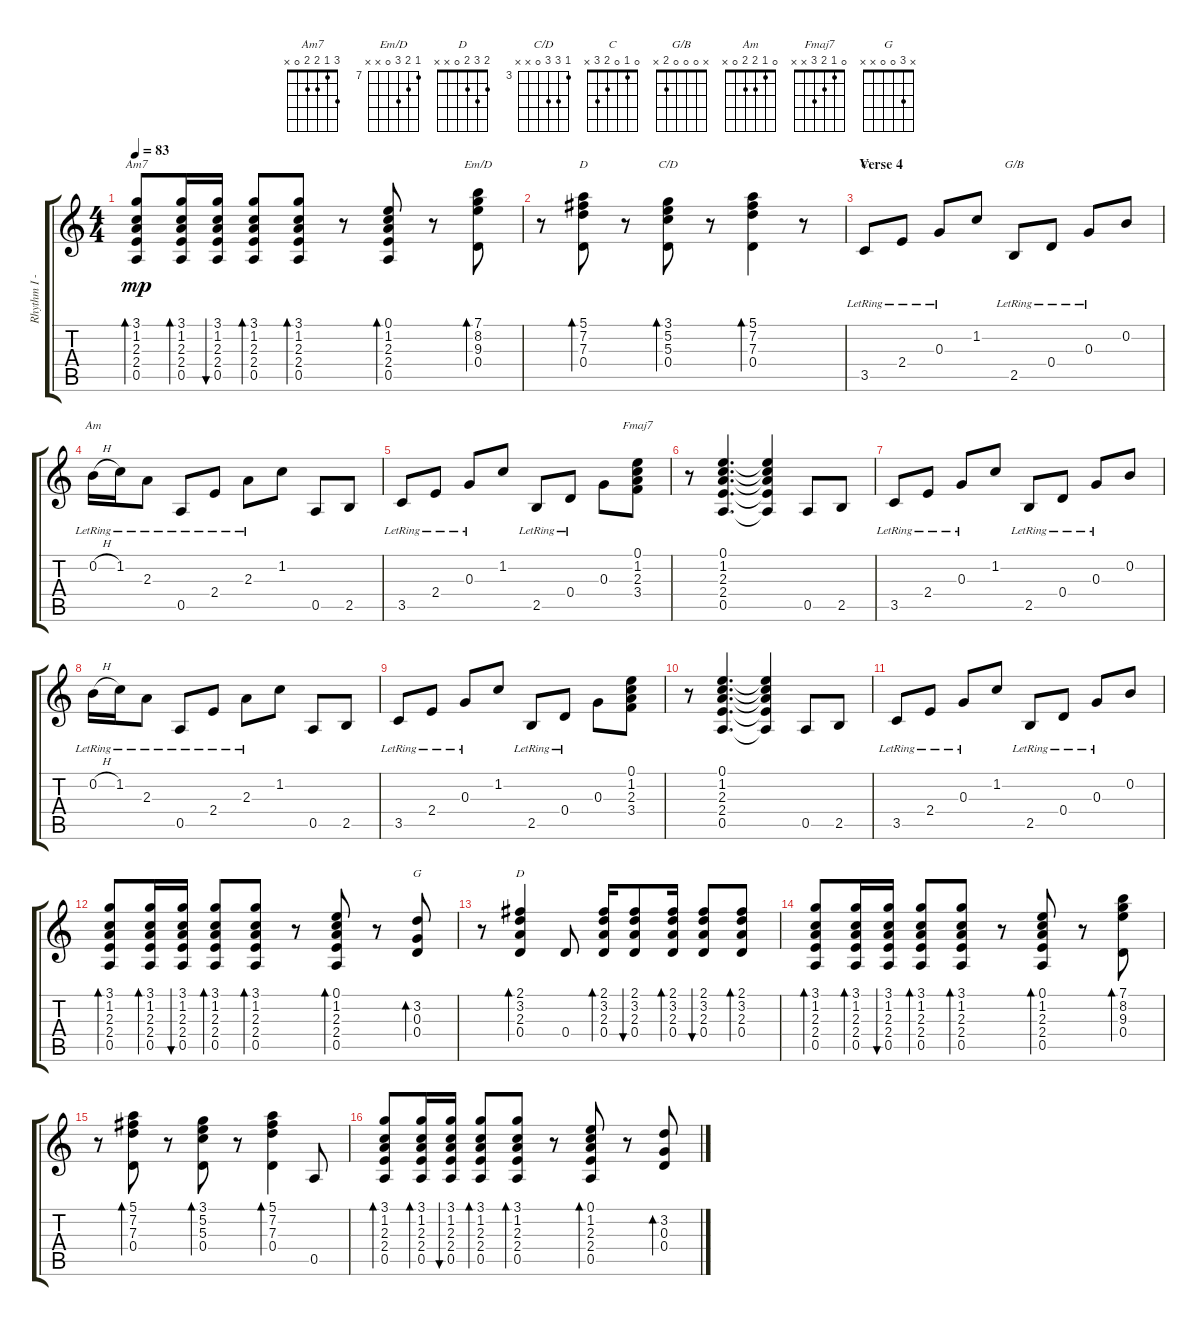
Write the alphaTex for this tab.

\track ("Rhythm I - J. Page" "Rhythm I -") {solo instrument acousticguitarsteel}
\staff {score tabs}
\tuning (E4 B3 G3 D3 A2 E2) {hide}
\chord ("Am7" 3 1 2 2 0 x)
\chord ("Em/D" 7 8 9 0 x x) {firstfret 7}
\chord ("D" 5 7 7 0 x x) {firstfret 5}
\chord ("C/D" 3 5 5 0 x x) {firstfret 3}
\chord ("C" 0 1 0 2 3 x)
\chord ("G/B" x 0 0 0 2 x)
\chord ("Am" 0 1 2 2 0 x)
\chord ("Fmaj7" 0 1 2 3 x x)
\chord ("G" x 3 0 0 x x)
\chord ("D" 2 3 2 0 x x)
\ts (4 4)
\tempo 83
\clef g2
\ks c
(3.1 1.2 2.3 2.4 0.5).8{bd 30 ch "Am7" dy mp} (3.1 1.2 2.3 2.4 0.5).16{bd 30} (3.1 1.2 2.3 2.4 0.5).16{bu 30} (3.1 1.2 2.3 2.4 0.5).8{bd 30} (3.1 1.2 2.3 2.4 0.5).8{bd 30} r.8 (0.1 1.2 2.3 2.4 0.5).8{bd 30} r.8 (7.1 8.2 9.3 0.4).8{bd 30 ch "Em/D"} |
r.8 (5.1 7.2 7.3 0.4).8{bd 30 ch "D"} r.8 (3.1 5.2 5.3 0.4).8{bd 30 ch "C/D"} r.8 (5.1 7.2 7.3 0.4).4{bd 30} r.8 |
\section ("" "Verse 4")
3.5{lr}.8{ch "C"} 2.4{lr}.8 0.3{lr}.8 1.2.8 2.5{lr}.8{ch "G/B"} 0.4{lr}.8 0.3{lr}.8 0.2.8 |
0.2{h lr}.16{ch "Am"} 1.2{lr}.16 2.3{lr}.8 0.5{lr}.8 2.4{lr}.8 2.3{lr}.8 1.2.8 0.5.8 2.5.8 |
3.5{lr}.8 2.4{lr}.8 0.3{lr}.8 1.2.8 2.5{lr}.8 0.4{lr}.8 0.3.8 (0.1 1.2 2.3 3.4).8{ch "Fmaj7"} |
r.8 (0.1 1.2 2.3 2.4 0.5).4{d} (0.1{t} 1.2{t} 2.3{t} 2.4{t} 0.5{t}).4 0.5.8 2.5.8 |
3.5{lr}.8 2.4{lr}.8 0.3{lr}.8 1.2.8 2.5{lr}.8 0.4{lr}.8 0.3{lr}.8 0.2.8 |
0.2{h lr}.16 1.2{lr}.16 2.3{lr}.8 0.5{lr}.8 2.4{lr}.8 2.3{lr}.8 1.2.8 0.5.8 2.5.8 |
3.5{lr}.8 2.4{lr}.8 0.3{lr}.8 1.2.8 2.5{lr}.8 0.4{lr}.8 0.3.8 (0.1 1.2 2.3 3.4).8 |
r.8 (0.1 1.2 2.3 2.4 0.5).4{d} (0.1{t} 1.2{t} 2.3{t} 2.4{t} 0.5{t}).4 0.5.8 2.5.8 |
3.5{lr}.8 2.4{lr}.8 0.3{lr}.8 1.2.8 2.5{lr}.8 0.4{lr}.8 0.3{lr}.8 0.2.8 |
(3.1 1.2 2.3 2.4 0.5).8{bd 30} (3.1 1.2 2.3 2.4 0.5).16{bd 30} (3.1 1.2 2.3 2.4 0.5).16{bu 30} (3.1 1.2 2.3 2.4 0.5).8{bd 30} (3.1 1.2 2.3 2.4 0.5).8{bd 30} r.8 (0.1 1.2 2.3 2.4 0.5).8{bd 30} r.8 (3.2 0.3 0.4).8{bd 30 ch "G"} |
r.8 (2.1 3.2 2.3 0.4).4{bd 30 ch "D"} 0.4.8 (2.1 3.2 2.3 0.4).16{bd 30} (2.1 3.2 2.3 0.4).8{bu 30} (2.1 3.2 2.3 0.4).16{bd 30} (2.1 3.2 2.3 0.4).8{bu 30} (2.1 3.2 2.3 0.4).8{bd 30} |
(3.1 1.2 2.3 2.4 0.5).8{bd 30} (3.1 1.2 2.3 2.4 0.5).16{bd 30} (3.1 1.2 2.3 2.4 0.5).16{bu 30} (3.1 1.2 2.3 2.4 0.5).8{bd 30} (3.1 1.2 2.3 2.4 0.5).8{bd 30} r.8 (0.1 1.2 2.3 2.4 0.5).8{bd 30} r.8 (7.1 8.2 9.3 0.4).8{bd 30} |
r.8 (5.1 7.2 7.3 0.4).8{bd 30} r.8 (3.1 5.2 5.3 0.4).8{bd 30} r.8 (5.1 7.2 7.3 0.4).4{bd 30} 0.5.8 |
(3.1 1.2 2.3 2.4 0.5).8{bd 30} (3.1 1.2 2.3 2.4 0.5).16{bd 30} (3.1 1.2 2.3 2.4 0.5).16{bu 30} (3.1 1.2 2.3 2.4 0.5).8{bd 30} (3.1 1.2 2.3 2.4 0.5).8{bd 30} r.8 (0.1 1.2 2.3 2.4 0.5).8{bd 30} r.8 (3.2 0.3 0.4).8{bd 30}
